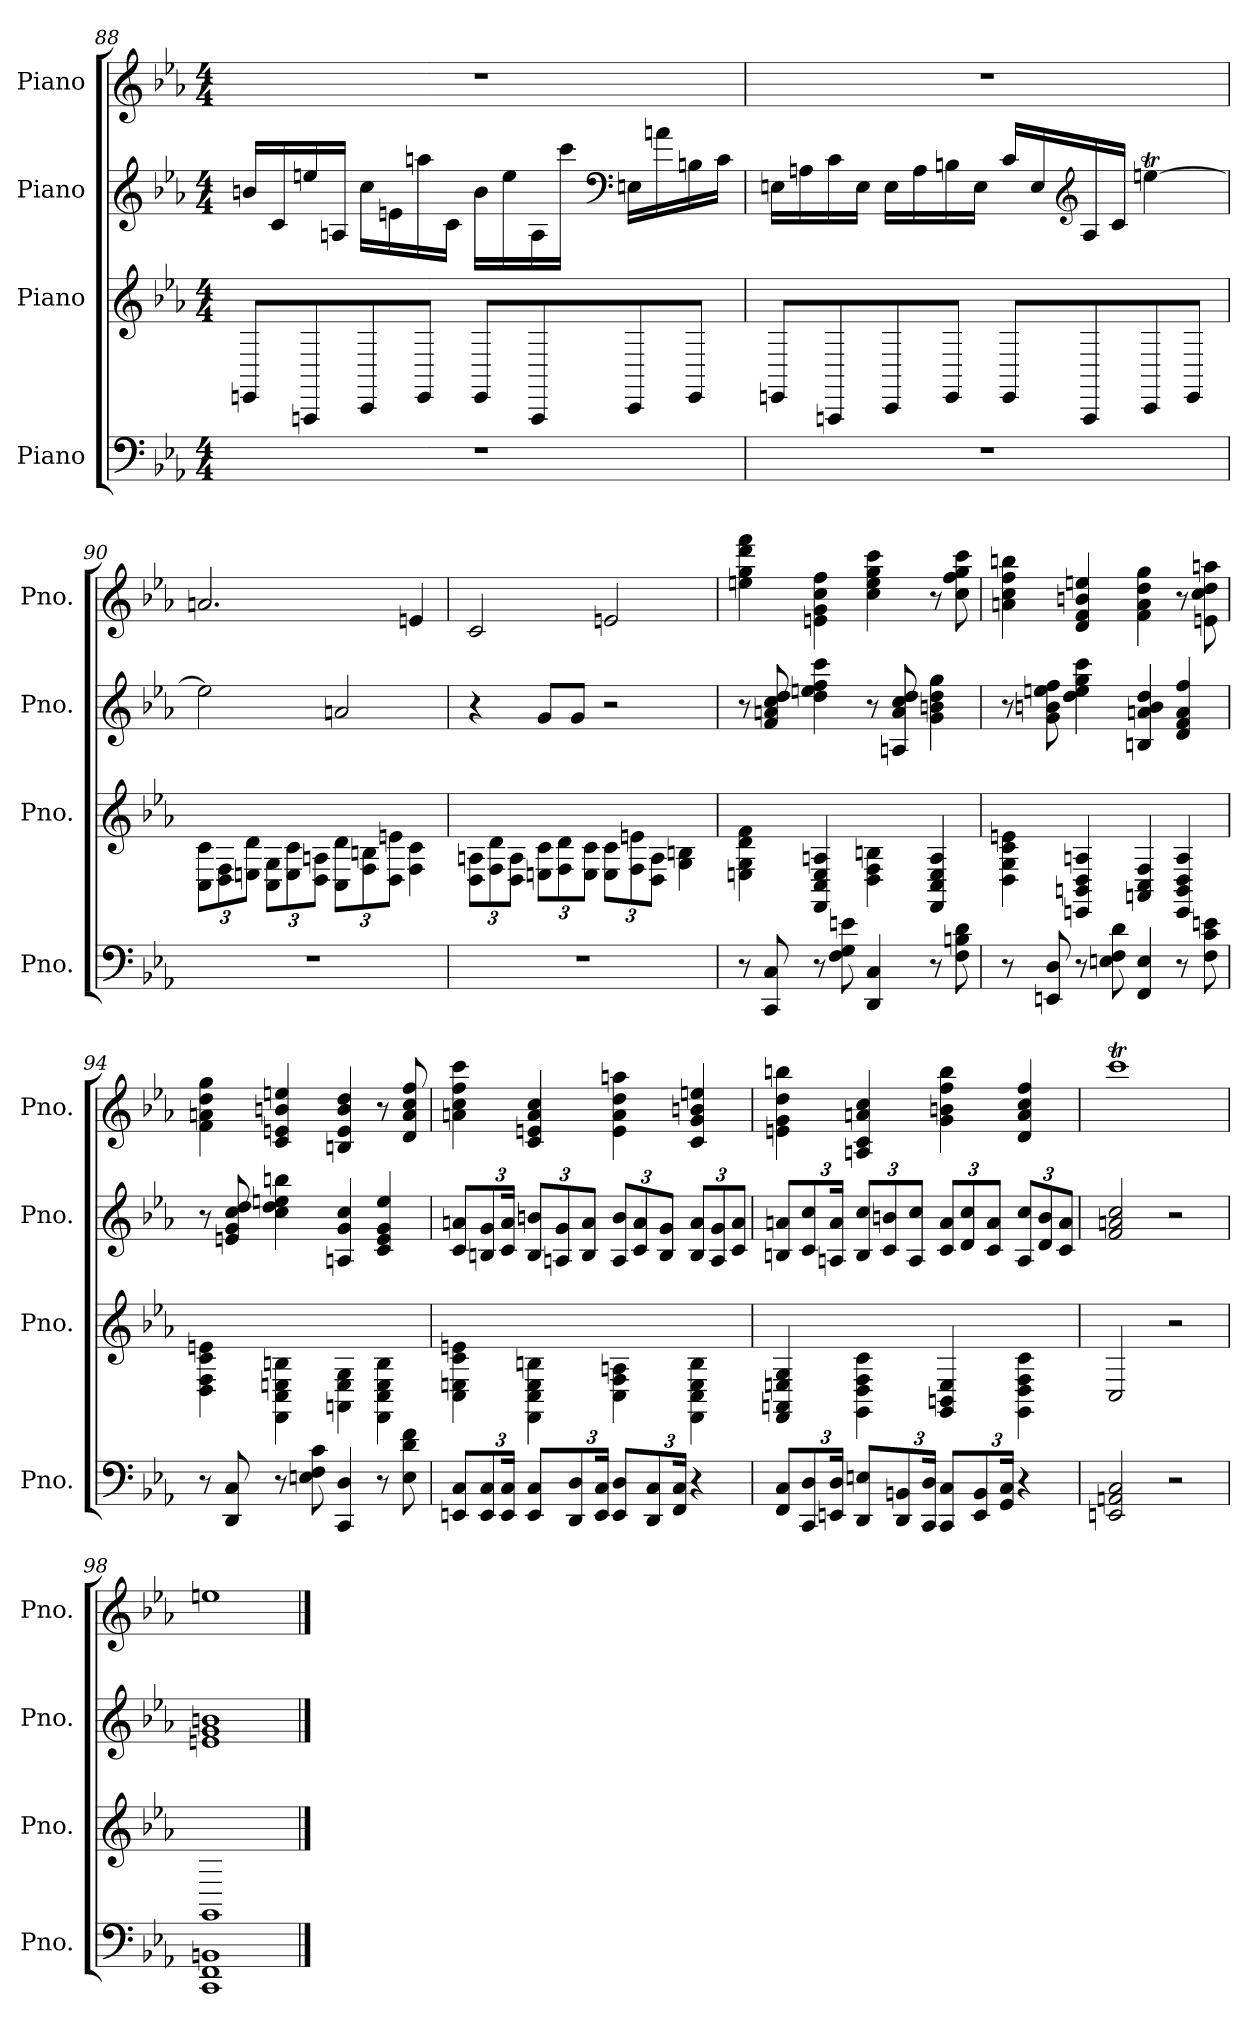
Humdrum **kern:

**kern	**kern	**kern	**kern
*part4	*part3	*part2	*part1
*staff4	*staff3	*staff2	*staff1
*I"Piano	*I"Piano	*I"Piano	*I"Piano
*I'Pno.	*I'Pno.	*I'Pno.	*I'Pno.
!!LO:LB:g=z
*clefF4	*clefG2	*clefG2	*clefG2
*k[b-e-a-]	*k[b-e-a-]	*k[b-e-a-]	*k[b-e-a-]
*M4/4	*M4/4	*M4/4	*M4/4
=88	=88	=88	=88
1r	8EEn/L	16bn/LL	1r
.	.	16c/	.
.	8AAAn/	16een/	.
.	.	16An/JJ	.
.	8CC/	16cc\LL	.
.	.	16en\	.
.	8EE/J	16aan\	.
.	.	16c\JJ	.
.	8EE/L	16b\LL	.
.	.	16ee\	.
.	8AAA/	16A\	.
.	.	16ccc\JJ	.
*	*	*clefF4	*
.	8CC/	16En\LL	.
.	.	16an\	.
.	8EE/J	16Bn\	.
.	.	16c\JJ	.
=89	=89	=89	=89
1r	8EEn/L	16En\LL	1r
.	.	16An\	.
.	8AAAn/	16c\	.
.	.	16E\JJ	.
.	8CC/	16E\LL	.
.	.	16A\	.
.	8EE/J	16Bn\	.
.	.	16E\JJ	.
.	8EE/L	16c/LL	.
.	.	16E/	.
*	*	*clefG2	*
.	8AAA/	16A/	.
.	.	16c/JJ	.
.	8CC/	[4eent\	.
.	8EE/J	.	.
!!LO:PB:g=z
=90	=90	=90	=90
*	*Xbrackettup	*	*
1r	12C\ 12c\L	2ee\]	2.an/
.	12D\ 12F\	.	.
.	12En\ 12d\J	.	.
.	12C\ 12G\L	.	.
.	12E\ 12c\	.	.
.	12D\ 12An\J	.	.
.	12C\ 12d\L	2an/	.
.	12F\ 12Bn\	.	.
.	12D\ 12en\J	.	.
.	4F\ 4c\	.	4en/
=91	=91	=91	=91
1r	12D\ 12An\L	4r	2c/
.	12F\ 12d\	.	.
.	12D\ 12A\J	.	.
.	12En\ 12c\L	8g/L	.
.	12F\ 12d\	.	.
.	.	8g/J	.
.	12E\ 12c\J	.	.
.	12E\ 12c\L	2r	2en/
.	12F\ 12en\	.	.
.	12D\ 12A\J	.	.
.	4G\ 4Bn\	.	.
=92	=92	=92	=92
8r	4En\ 4G\ 4d\ 4f\	8r	4een\ 4gg\ 4ddd\ 4fff\
8CC/ 8C/	.	8f/ 8an/ 8cc/ 8dd/	.
8r	4FF/ 4C/ 4E/ 4An/	4dd\ 4een\ 4ff\ 4ccc\	4en\ 4g\ 4cc\ 4ff\
8F\ 8G\ 8en\	.	.	.
4DD/ 4C/	4D\ 4F\ 4Bn\	8r	4cc\ 4ee\ 4gg\ 4ccc\
.	.	8An/ 8a/ 8cc/ 8dd/	.
8r	4FF/ 4C/ 4E/ 4A/	4g\ 4bn\ 4dd\ 4gg\	8r
8F\ 8Bn\ 8d\	.	.	8cc\ 8ff\ 8gg\ 8ccc\
!!LO:LB:g=z
=93	=93	=93	=93
8r	4D\ 4G\ 4c\ 4en\	8r	4an\ 4cc\ 4ff\ 4bbn\
8EEn/ 8D/	.	8g\ 8bn\ 8een\ 8ff\	.
8r	4EEn/ 4BBn/ 4D/ 4An/	4dd\ 4ee\ 4gg\ 4ccc\	4d/ 4f/ 4bn/ 4een/
8En\ 8F\ 8d\	.	.	.
4FF/ 4E/	4AAn/ 4C/ 4F/	4Bn/ 4an/ 4b/ 4dd/	4f\ 4a\ 4dd\ 4gg\
8r	4EE/ 4BB/ 4D/ 4A/	4d/ 4f/ 4a/ 4ff/	8r
8F\ 8c\ 8en\	.	.	8en\ 8cc\ 8dd\ 8aan\
=94	=94	=94	=94
8r	4D\ 4F\ 4c\ 4en\	8r	4f\ 4an\ 4dd\ 4gg\
8DD/ 8C/	.	8en/ 8g/ 8cc/ 8dd/	.
8r	4FF\ 4C\ 4En\ 4Bn\	4cc\ 4dd\ 4een\ 4bbn\	4c/ 4en/ 4bn/ 4een/
8En\ 8F\ 8c\	.	.	.
4CC/ 4D/	4AAn\ 4E\ 4G\	4An/ 4g/ 4cc/	4Bn/ 4e/ 4b/ 4dd/
8r	4FF\ 4C\ 4E\ 4B\	4c/ 4e/ 4g/ 4ee/	8r
8E\ 8d\ 8f\	.	.	8d/ 8a/ 8cc/ 8ff/
=95	=95	=95	=95
8EEn/ 8C/L	4C\ 4En\ 4c\ 4en\	8c/ 8an/L	4an\ 4cc\ 4ff\ 4ccc\
*Xbrackettup	*	*Xbrackettup	*
12EE/ 12C/	.	12Bn/ 12g/	.
24EE/ 24C/Jk	.	24c/ 24a/Jk	.
8EE/ 8C/L	4FF\ 4C\ 4E\ 4Bn\	12B/ 12bn/L	4c/ 4en/ 4a/ 4cc/
.	.	12An/ 12g/	.
12DD/ 12D/	.	.	.
.	.	12B/ 12a/J	.
24EE/ 24C/Jk	.	.	.
8EE/ 8D/L	4C\ 4F\ 4An\	12A/ 12b/L	4e\ 4a\ 4dd\ 4aan\
.	.	12c/ 12a/	.
12DD/ 12C/	.	.	.
.	.	12B/ 12g/J	.
24FF/ 24C/Jk	.	.	.
4r	4FF\ 4C\ 4E\ 4B\	12B/ 12a/L	4c/ 4g/ 4bn/ 4een/
.	.	12A/ 12g/	.
.	.	12c/ 12a/J	.
!!LO:LB:g=z
=96	=96	=96	=96
8FF/ 8C/L	4FF/ 4AAn/ 4En/ 4G/	8Bn/ 8an/L	4en\ 4g\ 4dd\ 4bbn\
12CC/ 12D/	.	12c/ 12cc/	.
24EEn/ 24D/Jk	.	24An/ 24a/Jk	.
8DD/ 8En/L	4GG\ 4D\ 4F\ 4c\	12B/ 12cc/L	4An/ 4c/ 4an/ 4cc/
.	.	12c/ 12bn/	.
12DD/ 12BBn/	.	.	.
.	.	12A/ 12cc/J	.
24CC/ 24D/Jk	.	.	.
8CC/ 8C/L	4GG/ 4BBn/ 4E/	12c/ 12a/L	4g\ 4bn\ 4ff\ 4bb\
.	.	12d/ 12cc/	.
12EE/ 12BB/	.	.	.
.	.	12c/ 12a/J	.
24GG/ 24C/Jk	.	.	.
4r	4GG\ 4D\ 4F\ 4c\	12A/ 12cc/L	4d/ 4a/ 4cc/ 4ff/
.	.	12d/ 12b/	.
.	.	12c/ 12a/J	.
=97	=97	=97	=97
2EEn/ 2AAn/ 2C/	2C/	2f/ 2an/ 2cc/	1cccT
2r	2r	2r	.
=98	=98	=98	=98
1CC 1FF 1BBn	1GG	1en 1g 1bn	1een
==	==	==	==
*-	*-	*-	*-
